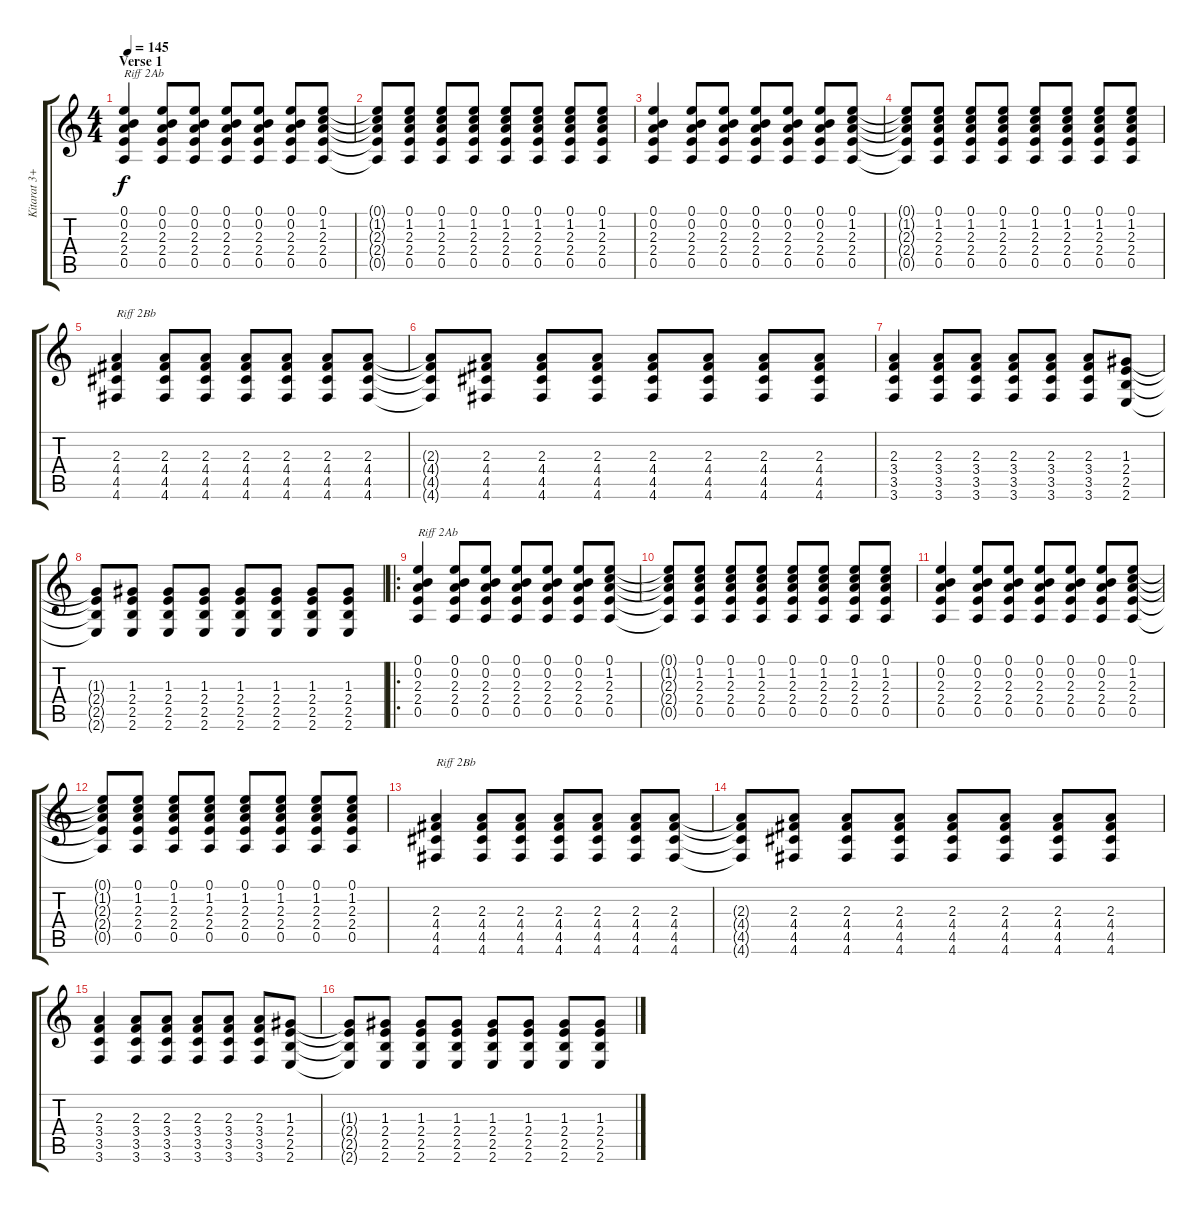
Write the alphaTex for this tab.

\track ("Kitarat 3+4 (Melodia/Säkeistöt)" "Kitarat 3+") {instrument distortionguitar}
\staff {score tabs}
\tuning (E4 B3 G3 D3 A2 D2) {hide}
\ts (4 4)
\section ("" "Verse 1")
\tempo 145
\clef g2
\ks c
(0.1 0.2 2.3 2.4 0.5).4{txt "Riff 2Ab" dy f volume 10 instrument distortionguitar} (0.1 0.2 2.3 2.4 0.5).8 (0.1 0.2 2.3 2.4 0.5).8 (0.1 0.2 2.3 2.4 0.5).8 (0.1 0.2 2.3 2.4 0.5).8 (0.1 0.2 2.3 2.4 0.5).8 (0.1 1.2 2.3 2.4 0.5).8 |
(0.1{t} 1.2{t} 2.3{t} 2.4{t} 0.5{t}).8 (0.1 1.2 2.3 2.4 0.5).8 (0.1 1.2 2.3 2.4 0.5).8 (0.1 1.2 2.3 2.4 0.5).8 (0.1 1.2 2.3 2.4 0.5).8 (0.1 1.2 2.3 2.4 0.5).8 (0.1 1.2 2.3 2.4 0.5).8 (0.1 1.2 2.3 2.4 0.5).8 |
(0.1 0.2 2.3 2.4 0.5).4 (0.1 0.2 2.3 2.4 0.5).8 (0.1 0.2 2.3 2.4 0.5).8 (0.1 0.2 2.3 2.4 0.5).8 (0.1 0.2 2.3 2.4 0.5).8 (0.1 0.2 2.3 2.4 0.5).8 (0.1 1.2 2.3 2.4 0.5).8 |
(0.1{t} 1.2{t} 2.3{t} 2.4{t} 0.5{t}).8 (0.1 1.2 2.3 2.4 0.5).8 (0.1 1.2 2.3 2.4 0.5).8 (0.1 1.2 2.3 2.4 0.5).8 (0.1 1.2 2.3 2.4 0.5).8 (0.1 1.2 2.3 2.4 0.5).8 (0.1 1.2 2.3 2.4 0.5).8 (0.1 1.2 2.3 2.4 0.5).8 |
(2.3 4.4 4.5 4.6).4{txt "Riff 2Bb"} (2.3 4.4 4.5 4.6).8 (2.3 4.4 4.5 4.6).8 (2.3 4.4 4.5 4.6).8 (2.3 4.4 4.5 4.6).8 (2.3 4.4 4.5 4.6).8 (2.3 4.4 4.5 4.6).8 |
(2.3{t} 4.4{t} 4.5{t} 4.6{t}).8 (2.3 4.4 4.5 4.6).8 (2.3 4.4 4.5 4.6).8 (2.3 4.4 4.5 4.6).8 (2.3 4.4 4.5 4.6).8 (2.3 4.4 4.5 4.6).8 (2.3 4.4 4.5 4.6).8 (2.3 4.4 4.5 4.6).8 |
(2.3 3.4 3.5 3.6).4 (2.3 3.4 3.5 3.6).8 (2.3 3.4 3.5 3.6).8 (2.3 3.4 3.5 3.6).8 (2.3 3.4 3.5 3.6).8 (2.3 3.4 3.5 3.6).8 (1.3 2.4 2.5 2.6).8 |
(1.3{t} 2.4{t} 2.5{t} 2.6{t}).8 (1.3 2.4 2.5 2.6).8 (1.3 2.4 2.5 2.6).8 (1.3 2.4 2.5 2.6).8 (1.3 2.4 2.5 2.6).8 (1.3 2.4 2.5 2.6).8 (1.3 2.4 2.5 2.6).8 (1.3 2.4 2.5 2.6).8 |
\ro
(0.1 0.2 2.3 2.4 0.5).4{txt "Riff 2Ab"} (0.1 0.2 2.3 2.4 0.5).8 (0.1 0.2 2.3 2.4 0.5).8 (0.1 0.2 2.3 2.4 0.5).8 (0.1 0.2 2.3 2.4 0.5).8 (0.1 0.2 2.3 2.4 0.5).8 (0.1 1.2 2.3 2.4 0.5).8 |
(0.1{t} 1.2{t} 2.3{t} 2.4{t} 0.5{t}).8 (0.1 1.2 2.3 2.4 0.5).8 (0.1 1.2 2.3 2.4 0.5).8 (0.1 1.2 2.3 2.4 0.5).8 (0.1 1.2 2.3 2.4 0.5).8 (0.1 1.2 2.3 2.4 0.5).8 (0.1 1.2 2.3 2.4 0.5).8 (0.1 1.2 2.3 2.4 0.5).8 |
(0.1 0.2 2.3 2.4 0.5).4 (0.1 0.2 2.3 2.4 0.5).8 (0.1 0.2 2.3 2.4 0.5).8 (0.1 0.2 2.3 2.4 0.5).8 (0.1 0.2 2.3 2.4 0.5).8 (0.1 0.2 2.3 2.4 0.5).8 (0.1 1.2 2.3 2.4 0.5).8 |
(0.1{t} 1.2{t} 2.3{t} 2.4{t} 0.5{t}).8 (0.1 1.2 2.3 2.4 0.5).8 (0.1 1.2 2.3 2.4 0.5).8 (0.1 1.2 2.3 2.4 0.5).8 (0.1 1.2 2.3 2.4 0.5).8 (0.1 1.2 2.3 2.4 0.5).8 (0.1 1.2 2.3 2.4 0.5).8 (0.1 1.2 2.3 2.4 0.5).8 |
(2.3 4.4 4.5 4.6).4{txt "Riff 2Bb"} (2.3 4.4 4.5 4.6).8 (2.3 4.4 4.5 4.6).8 (2.3 4.4 4.5 4.6).8 (2.3 4.4 4.5 4.6).8 (2.3 4.4 4.5 4.6).8 (2.3 4.4 4.5 4.6).8 |
(2.3{t} 4.4{t} 4.5{t} 4.6{t}).8 (2.3 4.4 4.5 4.6).8 (2.3 4.4 4.5 4.6).8 (2.3 4.4 4.5 4.6).8 (2.3 4.4 4.5 4.6).8 (2.3 4.4 4.5 4.6).8 (2.3 4.4 4.5 4.6).8 (2.3 4.4 4.5 4.6).8 |
(2.3 3.4 3.5 3.6).4 (2.3 3.4 3.5 3.6).8 (2.3 3.4 3.5 3.6).8 (2.3 3.4 3.5 3.6).8 (2.3 3.4 3.5 3.6).8 (2.3 3.4 3.5 3.6).8 (1.3 2.4 2.5 2.6).8 |
(1.3{t} 2.4{t} 2.5{t} 2.6{t}).8 (1.3 2.4 2.5 2.6).8 (1.3 2.4 2.5 2.6).8 (1.3 2.4 2.5 2.6).8 (1.3 2.4 2.5 2.6).8 (1.3 2.4 2.5 2.6).8 (1.3 2.4 2.5 2.6).8 (1.3 2.4 2.5 2.6).8
